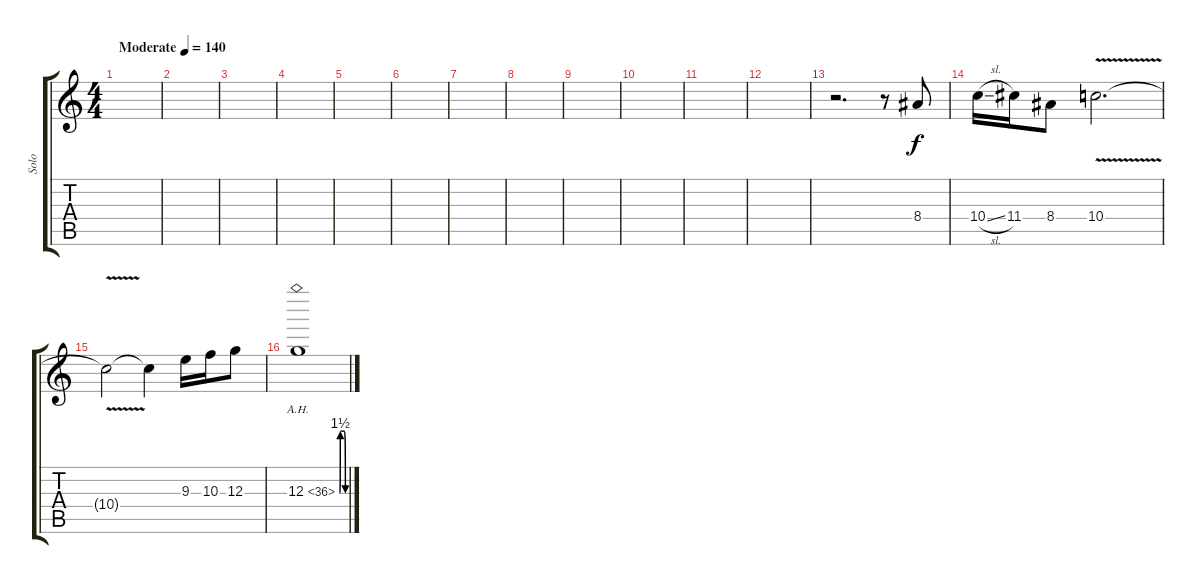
\track ("Solo" "Solo") {instrument distortionguitar}
\staff {score tabs}
\tuning (E4 B3 G3 D3 A2 E2) {hide}
\ts (4 4)
\tempo (140 "Moderate")
\clef g2
\ks c
|
|
|
|
|
|
|
|
|
|
|
|
r.2{d} r.8 8.4.8 |
10.4{sl}.16 11.4.16 8.4.8 10.4{v}.2{d} |
10.4{t}.2 10.4{t}.4 9.3.16 10.3.16 12.3.8 |
12.3{be (custom 0 0 5 6 15 6 50 6 60 0) ah 24}.1
